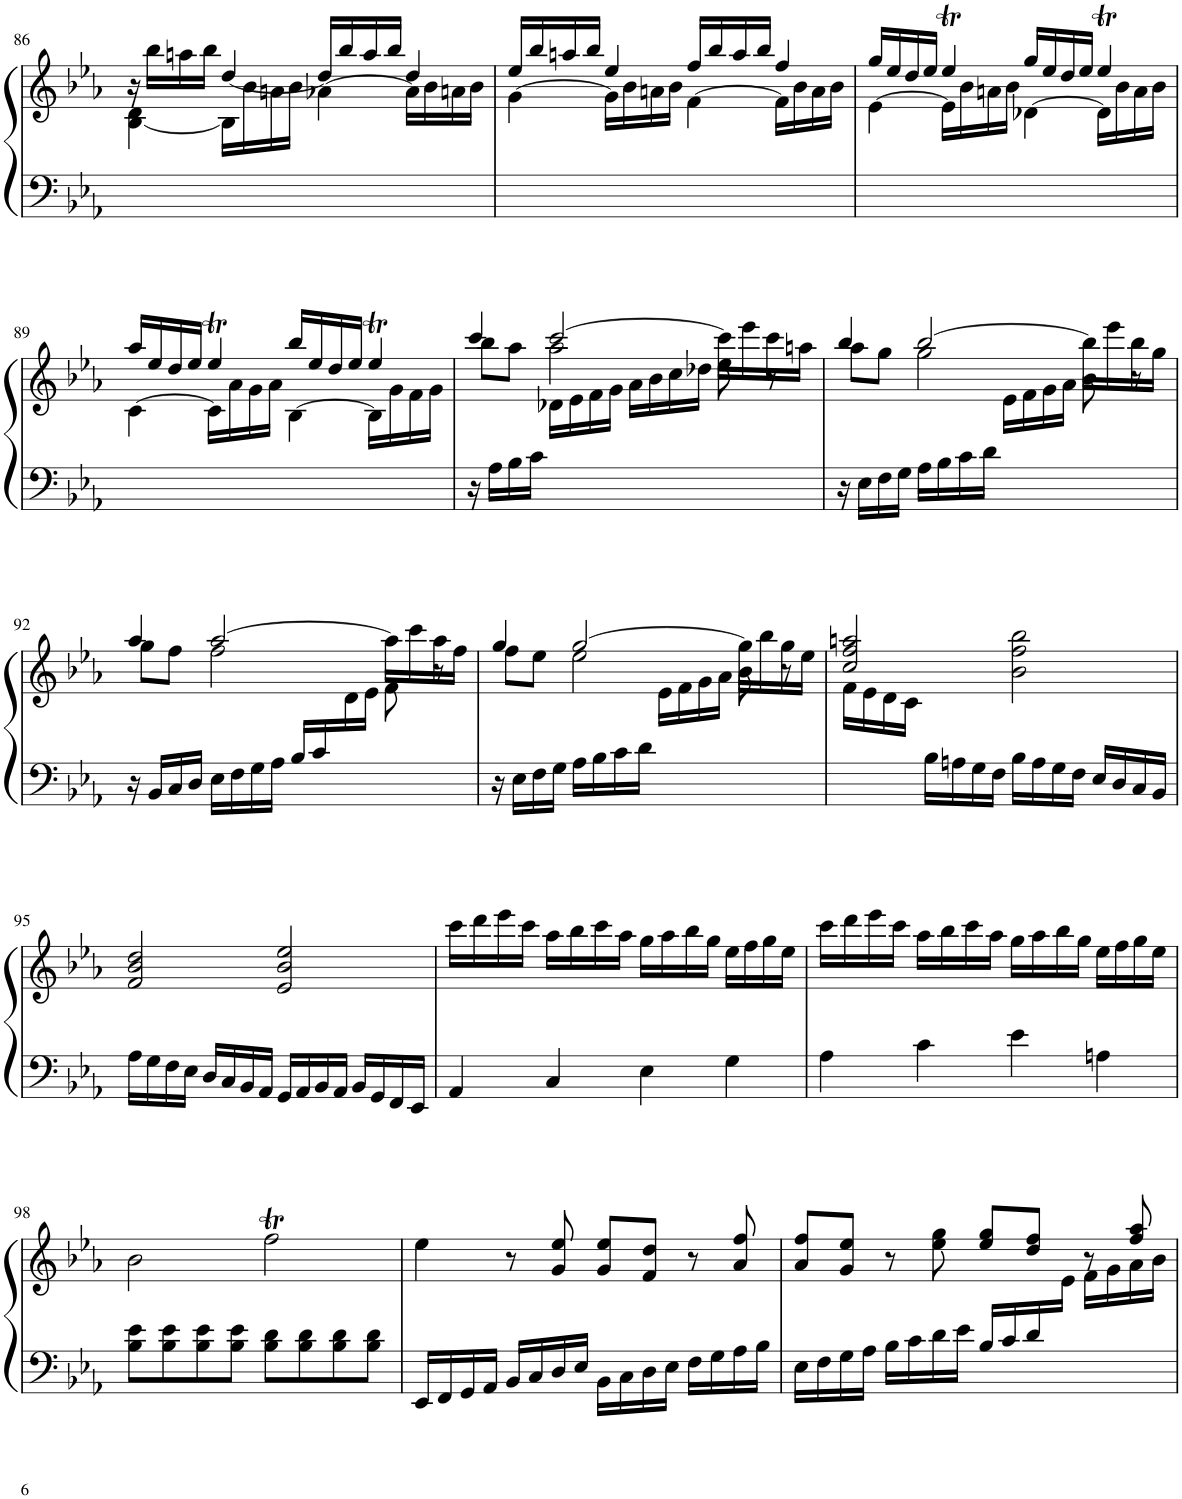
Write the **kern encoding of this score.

**kern	**kern
*part1	*part1
*staff2	*staff1
*I"Piano	*
*I'Pno.	*
!!LO:PB:g=z
*clefF4	*clefG2
*k[b-e-a-]	*k[b-e-a-]
*M4/4	*M4/4
*met(c)	*met(c)
=86	=86
*	*^
1ryy	16r	[4B-\ 4d\
.	16bb-\LL	.
.	16aan\	.
.	16bb-\JJ	.
.	[4dd/	16B-\LL]
.	.	16b-\
.	.	16an\
.	.	16b-\JJ
.	16dd/LL]	[4a-X\
.	16bb-/	.
.	16aa/	.
.	16bb-/JJ	.
.	4dd/	16a-\LL]
.	.	16b-\
.	.	16an\
.	.	16b-\JJ
=87	=87	=87
1ryy	16ee-/LL	[4g\
.	16bb-/	.
.	16aan/	.
.	16bb-/JJ	.
.	4ee-/	16g\LL]
.	.	16b-\
.	.	16an\
.	.	16b-\JJ
.	16ff/LL	[4f\
.	16bb-/	.
.	16aa/	.
.	16bb-/JJ	.
.	4ff/	16f\LL]
.	.	16b-\
.	.	16a\
.	.	16b-\JJ
=88	=88	=88
1ryy	16gg/LL	[4e-\
.	16ee-/	.
.	16dd/	.
.	16ee-/JJ	.
.	4ee-T/	16e-\LL]
.	.	16b-\
.	.	16an\
.	.	16b-\JJ
.	16gg/LL	[4d-X\
.	16ee-/	.
.	16dd/	.
.	16ee-/JJ	.
.	4ee-T/	16d-\LL]
.	.	16b-\
.	.	16a\
.	.	16b-\JJ
!!LO:LB:g=z	!!
=89	=89	=89
1ryy	16aa-/LL	[4c\
.	16ee-/	.
.	16dd/	.
.	16ee-/JJ	.
.	4ee-T/	16c\LL]
.	.	16a-\
.	.	16g\
.	.	16a-\JJ
.	16bb-/LL	[4B-\
.	16ee-/	.
.	16dd/	.
.	16ee-/JJ	.
.	4ee-T/	16B-\LL]
.	.	16g\
.	.	16f\
.	.	16g\JJ
=90	=90	=90
*	*	*^
16r	8bb-\L	4ccc/	4ryy
16A-\LL	.	.	.
16B-\	8aa-\J	.	.
16c\JJ	.	.	.
8ryy	[2ccc/	2aa-\	16d-X\LL
.	.	.	16e-\
.	.	.	16f\
.	.	.	16g\JJ
.	.	.	16a-\LL
.	.	.	16b-\
.	.	.	16cc\
.	.	.	16dd-X\JJ
.	16ccc\LL]	4ryy	8ee-\
.	16eee-\	.	.
8r	16ccc\	.	8ryy
.	16aan\JJ	.	.
=91	=91	=91	=91
16r	8aa-\L	4bb-/	2ryy
16E-\LL	.	.	.
16F\	8gg\J	.	.
16G\JJ	.	.	.
16A-\LL	[2bb-/	2gg\	.
16B-\	.	.	.
16c\	.	.	.
16d\JJ	.	.	.
4.ryy	.	.	16e-\LL
.	.	.	16f\
.	.	.	16g\
.	.	.	16a-\JJ
.	16bb-\LL]	4ryy	8b-\
.	16eee-\	.	.
8r	16bb-\	.	8ryy
.	16gg\JJ	.	.
!!LO:LB:g=z	!!	!!
=92	=92	=92	=92
16r	8gg\L	4aa-/	8ryy
16BB-/LL	.	.	.
*	*	*v	*v
16C/	8ff\J	.
16D/JJ	.	.
16E-\LL	[2aa-/	2ff\
16F\	.	.
16G\	.	.
16A-\JJ	.	.
16B-/LL	.	.
16c/	.	.
*	*	*^
4ryy	.	.	16d\
.	.	.	16e-\JJ
.	16aa-\LL]	4ryy	8f\
.	16ccc\	.	.
8r	16aa-\	.	8ryy
.	16ff\JJ	.	.
=93	=93	=93	=93
16r	8ff\L	4gg/	2ryy
16E-\LL	.	.	.
16F\	8ee-\J	.	.
16G\JJ	.	.	.
16A-\LL	[2gg/	2ee-\	.
16B-\	.	.	.
16c\	.	.	.
16d\JJ	.	.	.
4.ryy	.	.	16e-\LL
.	.	.	16f\
.	.	.	16g\
.	.	.	16a-\JJ
.	16gg\LL]	4ryy	8b-\
.	16bb-\	.	.
8r	16gg\	.	8ryy
.	16ee-\JJ	.	.
*	*	*v	*v
=94	=94	=94
4ryy	2cc/ 2ff/ 2aan/	16f\LL
.	.	16e-\
.	.	16d\
.	.	16c\JJ
16B-\LL	.	2.ryy
16An\	.	.
16G\	.	.
16F\JJ	.	.
16B-\LL	2b-\ 2ff\ 2bb-\	.
16A\	.	.
16G\	.	.
16F\JJ	.	.
16E-/LL	.	.
16D/	.	.
16C/	.	.
16BB-/JJ	.	.
*	*v	*v
!!LO:LB:g=z
=95	=95
16A-\LL	2f/ 2b-/ 2dd/
16G\	.
16F\	.
16E-\JJ	.
16D/LL	.
16C/	.
16BB-/	.
16AA-/JJ	.
16GG/LL	2e-/ 2b-/ 2ee-/
16AA-/	.
16BB-/	.
16AA-/JJ	.
16BB-/LL	.
16GG/	.
16FF/	.
16EE-/JJ	.
=96	=96
4AA-/	16ccc\LL
.	16ddd\
.	16eee-\
.	16ccc\JJ
4C/	16aa-\LL
.	16bb-\
.	16ccc\
.	16aa-\JJ
4E-\	16gg\LL
.	16aa-\
.	16bb-\
.	16gg\JJ
4G\	16ee-\LL
.	16ff\
.	16gg\
.	16ee-\JJ
=97	=97
4A-\	16ccc\LL
.	16ddd\
.	16eee-\
.	16ccc\JJ
4c\	16aa-\LL
.	16bb-\
.	16ccc\
.	16aa-\JJ
4e-\	16gg\LL
.	16aa-\
.	16bb-\
.	16gg\JJ
4An\	16ee-\LL
.	16ff\
.	16gg\
.	16ee-\JJ
!!LO:LB:g=z
=98	=98
8B-\ 8e-\L	2b-\
8B-\ 8e-\	.
8B-\ 8e-\	.
8B-\ 8e-\J	.
8B-\ 8d\L	2ffT\
8B-\ 8d\	.
8B-\ 8d\	.
8B-\ 8d\J	.
=99	=99
16EE-/LL	4ee-\
16FF/	.
16GG/	.
16AA-/JJ	.
16BB-/LL	8r
16C/	.
16D/	8g/ 8ee-/
16E-/JJ	.
16BB-\LL	8g/ 8ee-/L
16C\	.
16D\	8f/ 8dd/J
16E-\JJ	.
16F\LL	8r
16G\	.
16A-\	8a-/ 8ff/
16B-\JJ	.
=100	=100
*	*^
16E-\LL	8a-/ 8ff/L	8.ryy
16F\	.	.
16G\	8g/ 8ee-/J	.
*	*v	*v
16A-\JJ	.
16B-\LL	8r
16c\	.
16d\	8ee-\ 8gg\
16e-\JJ	.
16B-/LL	8ee-/ 8gg/L
16c/	.
16d/	8dd/ 8ff/J
*	*^
4ryy	.	16e-\JJ
.	8r	16f\LL
.	.	16g\
.	8ff/ 8aa-/	16a-\
16ryy	.	16b-\JJ
*	*v	*v
=	=
*-	*-
